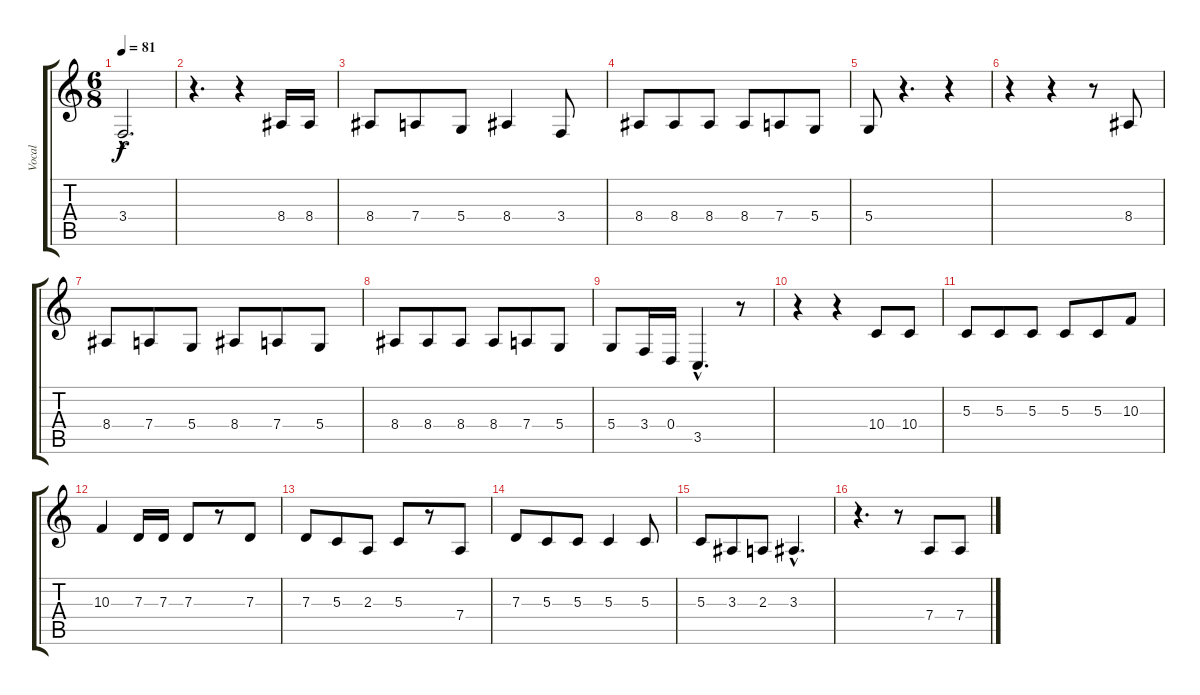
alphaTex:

\track ("Vocal" "Vocal") {instrument koto}
\staff {score tabs}
\tuning (E4 B3 G3 D3 A2 E2) {hide}
\ts (6 8)
\tempo 81
\clef g2
\ks c
3.4{hac}.2{d dy f} |
r.4{d} r.4 8.4.16 8.4.16 |
8.4.8 7.4.8 5.4.8 8.4.4 3.4.8 |
8.4.8 8.4.8 8.4.8 8.4.8 7.4.8 5.4.8 |
5.4.8 r.4{d} r.4 |
r.4 r.4 r.8 8.4.8 |
8.4.8 7.4.8 5.4.8 8.4.8 7.4.8 5.4.8 |
8.4.8 8.4.8 8.4.8 8.4.8 7.4.8 5.4.8 |
5.4.8 3.4.16 0.4.16 3.5{hac}.4{d} r.8 |
r.4 r.4 10.4.8 10.4.8 |
5.3.8 5.3.8 5.3.8 5.3.8 5.3.8 10.3.8 |
10.3.4 7.3.16 7.3.16 7.3.8 r.8 7.3.8 |
7.3.8 5.3.8 2.3.8 5.3.8 r.8 7.4.8 |
7.3.8 5.3.8 5.3.8 5.3.4 5.3.8 |
5.3.8 3.3.8 2.3.8 3.3{hac}.4{d} |
r.4{d} r.8 7.4.8 7.4.8
